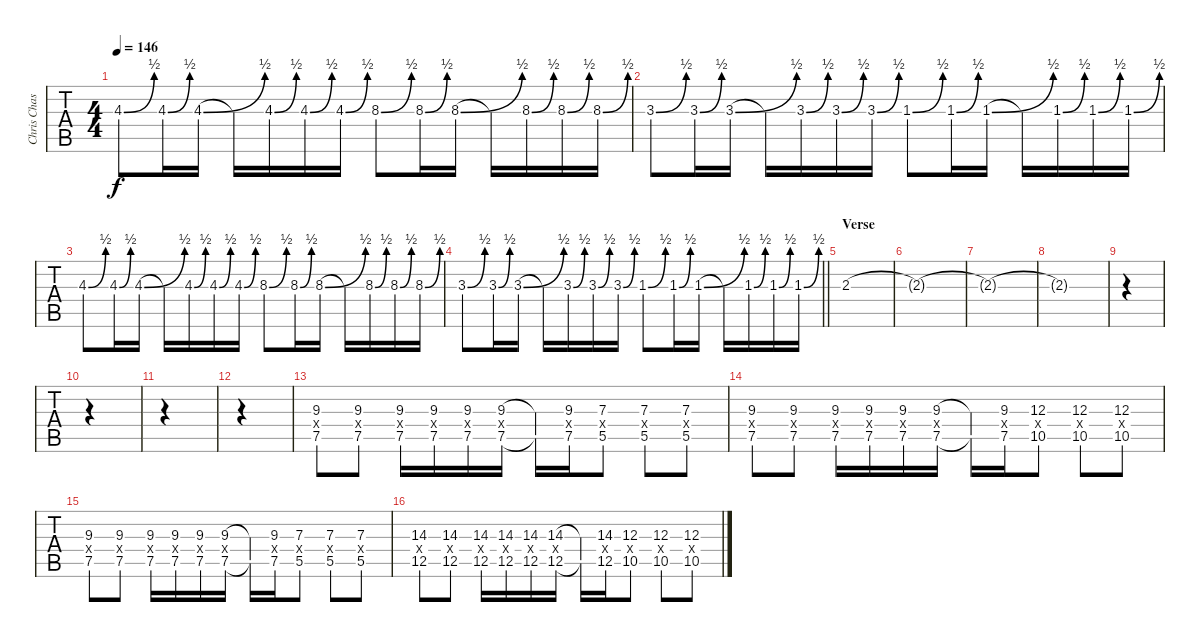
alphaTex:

\track ("Chris Chasse - Guitar Two" "Chris Chas") {instrument distortionguitar}
\staff {tabs}
\tuning (Eb4 Bb3 Gb3 Db3 Ab2 Eb2) {hide}
\ts (4 4)
\tempo 146
\clef g2
\ks c
4.3{be (bend 0 0 60 2)}.8{dy f} 4.3{be (bend 0 0 60 2)}.16 4.3{be (bend 0 0 60 2)}.16 4.3{t}.16 4.3{be (bend 0 0 60 2)}.16 4.3{be (bend 0 0 60 2)}.16 4.3{be (bend 0 0 60 2)}.16 8.3{be (bend 0 0 60 2)}.8 8.3{be (bend 0 0 60 2)}.16 8.3{be (bend 0 0 60 2)}.16 8.3{t}.16 8.3{be (bend 0 0 60 2)}.16 8.3{be (bend 0 0 60 2)}.16 8.3{be (bend 0 0 60 2)}.16 |
3.3{be (bend 0 0 60 2)}.8 3.3{be (bend 0 0 60 2)}.16 3.3{be (bend 0 0 60 2)}.16 3.3{t}.16 3.3{be (bend 0 0 60 2)}.16 3.3{be (bend 0 0 60 2)}.16 3.3{be (bend 0 0 60 2)}.16 1.3{be (bend 0 0 60 2)}.8 1.3{be (bend 0 0 60 2)}.16 1.3{be (bend 0 0 60 2)}.16 1.3{t}.16 1.3{be (bend 0 0 60 2)}.16 1.3{be (bend 0 0 60 2)}.16 1.3{be (bend 0 0 60 2)}.16 |
4.3{be (bend 0 0 60 2)}.8 4.3{be (bend 0 0 60 2)}.16 4.3{be (bend 0 0 60 2)}.16 4.3{t}.16 4.3{be (bend 0 0 60 2)}.16 4.3{be (bend 0 0 60 2)}.16 4.3{be (bend 0 0 60 2)}.16 8.3{be (bend 0 0 60 2)}.8 8.3{be (bend 0 0 60 2)}.16 8.3{be (bend 0 0 60 2)}.16 8.3{t}.16 8.3{be (bend 0 0 60 2)}.16 8.3{be (bend 0 0 60 2)}.16 8.3{be (bend 0 0 60 2)}.16 |
\barLineRight lightlight
3.3{be (bend 0 0 60 2)}.8 3.3{be (bend 0 0 60 2)}.16 3.3{be (bend 0 0 60 2)}.16 3.3{t}.16 3.3{be (bend 0 0 60 2)}.16 3.3{be (bend 0 0 60 2)}.16 3.3{be (bend 0 0 60 2)}.16 1.3{be (bend 0 0 60 2)}.8 1.3{be (bend 0 0 60 2)}.16 1.3{be (bend 0 0 60 2)}.16 1.3{t}.16 1.3{be (bend 0 0 60 2)}.16 1.3{be (bend 0 0 60 2)}.16 1.3{be (bend 0 0 60 2)}.16 |
\section ("" "Verse")
2.3.1 |
2.3{t}.1 |
2.3{t}.1 |
2.3{t}.1 |
|
|
|
|
(9.3 7.4{x} 7.5).8 (9.3 7.4{x} 7.5).8 (9.3 7.4{x} 7.5).16 (9.3 7.4{x} 7.5).16 (9.3 7.4{x} 7.5).16 (9.3 7.4{x} 7.5).16 (9.3{t} 7.5{t}).16 (9.3 7.4{x} 7.5).16 (7.3 5.4{x} 5.5).8 (7.3 5.4{x} 5.5).8 (7.3 5.4{x} 5.5).8 |
(9.3 7.4{x} 7.5).8 (9.3 7.4{x} 7.5).8 (9.3 7.4{x} 7.5).16 (9.3 7.4{x} 7.5).16 (9.3 7.4{x} 7.5).16 (9.3 7.4{x} 7.5).16 (9.3{t} 7.5{t}).16 (9.3 7.4{x} 7.5).16 (12.3 5.4{x} 10.5).8 (12.3 5.4{x} 10.5).8 (12.3 5.4{x} 10.5).8 |
(9.3 7.4{x} 7.5).8 (9.3 7.4{x} 7.5).8 (9.3 7.4{x} 7.5).16 (9.3 7.4{x} 7.5).16 (9.3 7.4{x} 7.5).16 (9.3 7.4{x} 7.5).16 (9.3{t} 7.5{t}).16 (9.3 7.4{x} 7.5).16 (7.3 5.4{x} 5.5).8 (7.3 5.4{x} 5.5).8 (7.3 5.4{x} 5.5).8 |
(14.3 12.4{x} 12.5).8 (14.3 12.4{x} 12.5).8 (14.3 12.4{x} 12.5).16 (14.3 12.4{x} 12.5).16 (14.3 12.4{x} 12.5).16 (14.3 12.4{x} 12.5).16 (14.3{t} 12.5{t}).16 (14.3 12.4{x} 12.5).16 (12.3 10.4{x} 10.5).8 (12.3 10.4{x} 10.5).8 (12.3 10.4{x} 10.5).8
